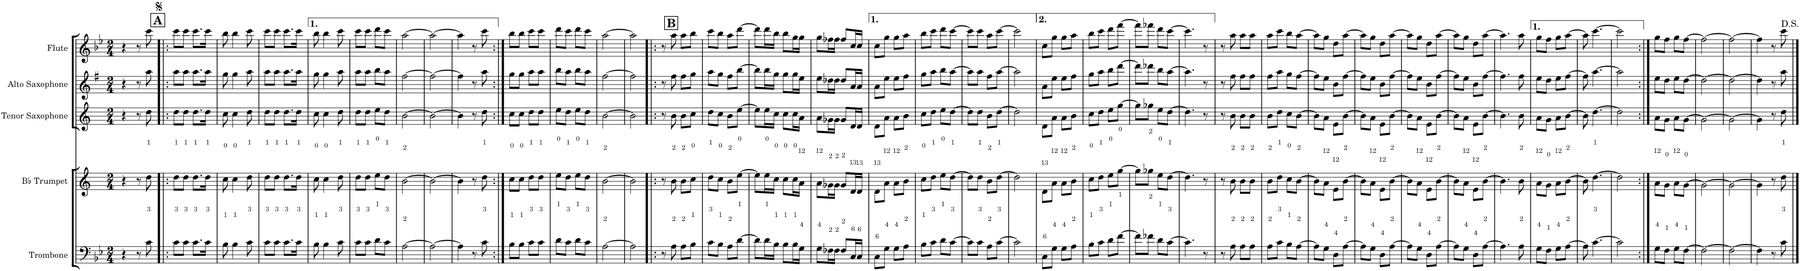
**kern	**kern	**kern	**kern	**kern
*part5	*part4	*part3	*part2	*part1
*staff5	*staff4	*staff3	*staff2	*staff1
*I"Trombone	*I"Bb Trumpet	*I"Tenor Saxophone	*I"Alto Saxophone	*I"Flute
*I'Tbn.	*I'Bb Tpt.	*I'T. Sax.	*I'A. Sax.	*I'Fl.
*clefF4	*clefG2	*clefG2	*clefG2	*clefG2
*	*Trd1c2	*Trd8c14	*Trd5c9	*
*k[b-e-]	*k[]	*k[]	*k[f#]	*k[b-e-]
*M2/4	*M2/4	*M2/4	*M2/4	*M2/4
=1	=1	=1	=1	=1
4r	4r	4r	4r	4r
8r	8r	8r	8r	8r
8c\	8dd\	8dd\	8aa\	8ccc\
!!LO:REH:place=s1:a:B:cj:fs=14:t=A
=2!|:	=2!|:	=2!|:	=2!|:	=2!|:
8c\L	8dd\L	8dd\L	8aa\L	8ccc\L
8c\J	8dd\J	8dd\J	8aa\J	8ccc\J
8.c\L	8.dd\L	8.dd\L	8.aa\L	8.ccc\L
16c\Jk	16dd\Jk	16dd\Jk	16aa\Jk	16ccc\Jk
=3	=3	=3	=3	=3
8B-\	8cc\	8cc\	8gg\	8bb-\
4B-\	4cc\	4cc\	4gg\	4bb-\
8c\	8dd\	8dd\	8aa\	8ccc\
=4	=4	=4	=4	=4
8c\L	8dd\L	8dd\L	8aa\L	8ccc\L
8c\J	8dd\J	8dd\J	8aa\J	8ccc\J
8.c\L	8.dd\L	8.dd\L	8.aa\L	8.ccc\L
16c\Jk	16dd\Jk	16dd\Jk	16aa\Jk	16ccc\Jk
=5	=5	=5	=5	=5
8B-\	8cc\	8cc\	8gg\	8bb-\
4B-\	4cc\	4cc\	4gg\	4bb-\
8c\	8dd\	8dd\	8aa\	8ccc\
=6	=6	=6	=6	=6
8c\L	8dd\L	8dd\L	8aa\L	8ccc\L
8c\J	8dd\J	8dd\J	8aa\J	8ccc\J
8d\L	8ee\L	8ee\L	8bb\L	8ddd\L
8c\J	8dd\J	8dd\J	8aa\J	8ccc\J
=7	=7	=7	=7	=7
[2A\	[2b\	[2b\	[2ff#\	[2aa\
=8	=8	=8	=8	=8
2A\_	2b\_	2b\_	2ff#\_	2aa\_
=9	=9	=9	=9	=9
4A\]	4b\]	4b\]	4ff#\]	4aa\]
8r	8r	8r	8r	8r
8c\	8dd\	8dd\	8aa\	8ccc\
=10:|!	=10:|!	=10:|!	=10:|!	=10:|!
8B-\L	8cc\L	8cc\L	8gg\L	8bb-\L
8B-\J	8cc\J	8cc\J	8gg\J	8bb-\J
8c\L	8dd\L	8dd\L	8aa\L	8ccc\L
8c\J	8dd\J	8dd\J	8aa\J	8ccc\J
=11	=11	=11	=11	=11
8d\L	8ee\L	8ee\L	8bb\L	8ddd\L
8c\J	8dd\J	8dd\J	8aa\J	8ccc\J
8d\L	8ee\L	8ee\L	8bb\L	8ddd\L
8c\J	8dd\J	8dd\J	8aa\J	8ccc\J
=12	=12	=12	=12	=12
[2A\	[2b\	[2b\	[2ff#\	[2aa\
=13	=13	=13	=13	=13
2A\]	2b\]	2b\]	2ff#\]	2aa\]
!!LO:REH:place=s1:a:B:cj:fs=14:t=B:qo=0.5
=14!|:	=14!|:	=14!|:	=14!|:	=14!|:
8r	8r	8r	8r	8r
8A\	8b\	8b\	8ff#\	8aa\
8A\L	8b\L	8b\L	8ff#\L	8aa\L
8B-\J	8cc\J	8cc\J	8gg\J	8bb-\J
=15	=15	=15	=15	=15
8c\L	8dd\L	8dd\L	8aa\L	8ccc\L
8B-\J	8cc\J	8cc\J	8gg\J	8bb-\J
8A\L	8b\L	8b\L	8ff#\L	8aa\L
[>8d\J	[>8ee\J	[>8ee\J	[>8bb\J	[>8ddd\J
=16	=16	=16	=16	=16
8d\L]	8ee\L]	8ee\L]	8bb\L]	8ddd\L]
16d\L	16ee\L	16ee\L	16bb\L	16ddd\L
16B-\JJ	16cc\JJ	16cc\JJ	16gg\JJ	16bb-\JJ
8B-\L	8cc\L	8cc\L	8gg\L	8bb-\L
16B-\L	16cc\L	16cc\L	16gg\L	16gg\L
16G\JJ	16a\JJ	16a\JJ	16ee\JJ	16gg\JJ
=17	=17	=17	=17	=17
8G\L	8a\L	8a\L	8ee\L	8gg\L
16F-X\L	16g-X\L	16g-X\L	16dd-X\L	16ff-X\L
16F-\JJ	16g-\JJ	16g-\JJ	16dd-\JJ	16ff-\JJ
8F-/L	8g-/L	8g-/L	8dd-/L	8ff-/L
16C/L	16d/L	16d/L	16a/L	16cc/L
16C/JJ	16d/JJ	16d/JJ	16a/JJ	16cc/JJ
=18	=18	=18	=18	=18
8C\L	8d\L	8d\L	8a\L	8cc\L
8G\J	8a\J	8a\J	8ee\J	8gg\J
8G\L	8a\L	8a\L	8ee\L	8gg\L
8A\J	8b\J	8b\J	8ff#\J	8aa\J
=19	=19	=19	=19	=19
8B-\L	8cc\L	8cc\L	8gg\L	8bb-\L
8c\J	8dd\J	8dd\J	8aa\J	8ccc\J
8d\L	8ee\L	8ee\L	8bb\L	8ddd\L
[>8c\J	[>8dd\J	[>8dd\J	[>8aa\J	[>8ccc\J
=20	=20	=20	=20	=20
8c\L]	8dd\L]	8dd\L]	8aa\L]	8ccc\L]
8c\J	8dd\J	8dd\J	8aa\J	8ccc\J
8A\L	8b\L	8b\L	8ff#\L	8aa\L
[>8c\J	[>8dd\J	[>8dd\J	[>8aa\J	[>8ccc\J
=21	=21	=21	=21	=21
2c\]	2dd\]	2dd\]	2aa\]	2ccc\]
=22	=22	=22	=22	=22
8C\L	8d\L	8d\L	8a\L	8cc\L
8G\J	8a\J	8a\J	8ee\J	8gg\J
8G\L	8a\L	8a\L	8ee\L	8gg\L
8A\J	8b\J	8b\J	8ff#\J	8aa\J
=23	=23	=23	=23	=23
8B-\L	8cc\L	8cc\L	8gg\L	8bb-\L
8c\J	8dd\J	8dd\J	8aa\J	8ccc\J
8d\L	8ee\L	8ee\L	8bb\L	8ddd\L
[>8f\J	[>8gg\J	[>8gg\J	[>8ddd\J	[>8fff\J
=24	=24	=24	=24	=24
8f\L]	8gg\L]	8gg\L]	8ddd\L]	8fff\L]
8f-X\J	8gg-X\J	8gg-X\J	8ddd-X\J	8fff-X\J
8d\L	8ee\L	8ee\L	8bb\L	8ddd\L
[>8c\J	[>8dd\J	[>8dd\J	[>8aa\J	[>8ccc\J
=25	=25	=25	=25	=25
4.c\]	4.dd\]	4.dd\]	4.aa\]	4.ccc\]
8r	8r	8r	8r	8r
=26	=26	=26	=26	=26
8r	8r	8r	8r	8r
8A\	8b\	8b\	8ff#\	8aa\
8A\L	8b\L	8b\L	8ff#\L	8aa\L
8A\J	8b\J	8b\J	8ff#\J	8aa\J
=27	=27	=27	=27	=27
8A\L	8b\L	8b\L	8ff#\L	8aa\L
8c\J	8dd\J	8dd\J	8aa\J	8ccc\J
8B-\L	8cc\L	8cc\L	8gg\L	8bb-\L
[>8A\J	[>8b\J	[>8b\J	[>8ff#\J	[>8aa\J
=28	=28	=28	=28	=28
8A\L]	8b\L]	8b\L]	8ff#\L]	8aa\L]
8G\J	8a\J	8a\J	8ee\J	8gg\J
8D\L	8e\L	8e\L	8b\L	8dd\L
[>8A\J	[>8b\J	[>8b\J	[>8ff#\J	[>8aa\J
=29	=29	=29	=29	=29
8A\L]	8b\L]	8b\L]	8ff#\L]	8aa\L]
8G\J	8a\J	8a\J	8ee\J	8gg\J
8D\L	8e\L	8e\L	8b\L	8dd\L
[>8A\J	[>8b\J	[>8b\J	[>8ff#\J	[>8aa\J
=30	=30	=30	=30	=30
8A\L]	8b\L]	8b\L]	8ff#\L]	8aa\L]
8G\J	8a\J	8a\J	8ee\J	8gg\J
8D\L	8e\L	8e\L	8b\L	8dd\L
[>8A\J	[>8b\J	[>8b\J	[>8ff#\J	[>8aa\J
=31	=31	=31	=31	=31
8A\L]	8b\L]	8b\L]	8ff#\L]	8aa\L]
8G\J	8a\J	8a\J	8ee\J	8gg\J
8D\L	8e\L	8e\L	8b\L	8dd\L
[>8A\J	[>8b\J	[>8b\J	[>8ff#\J	[>8aa\J
=32	=32	=32	=32	=32
4.A\]	4.b\]	4.b\]	4.ff#\]	4.aa\]
8A\	8b\	8b\	8ff#\	8aa\
=33	=33	=33	=33	=33
8G\L	8a\L	8a\L	8ee\L	8gg\L
8F\J	8g\J	8g\J	8dd\J	8ff\J
8G\L	8a\L	8a\L	8ee\L	8gg\L
[>8A\J	[>8b\J	[>8b\J	[>8ff#\J	[>8aa\J
=34	=34	=34	=34	=34
8A\]	8b\]	8b\]	8ff#\]	8aa\]
[>4.c\	[>4.dd\	[>4.dd\	[>4.aa\	[>4.ccc\
=35	=35	=35	=35	=35
2c\]	2dd\]	2dd\]	2aa\]	2ccc\]
=36:|!	=36:|!	=36:|!	=36:|!	=36:|!
8G\L	8a\L	8a\L	8ee\L	8gg\L
8F\J	8g\J	8g\J	8dd\J	8ff\J
8G\L	8a\L	8a\L	8ee\L	8gg\L
[>8F\J	[>8g\J	[>8g\J	[>8dd\J	[>8ff\J
=37	=37	=37	=37	=37
2F\_	2g\_	2g\_	2dd\_	2ff\_
=38	=38	=38	=38	=38
2F\_	2g\_	2g\_	2dd\_	2ff\_
=39	=39	=39	=39	=39
4F\]	4g\]	4g\]	4dd\]	4ff\]
8r	8r	8r	8r	8r
8c\	8dd\	8dd\	8aa\	8ccc\
==	==	==	==	==
*-	*-	*-	*-	*-
